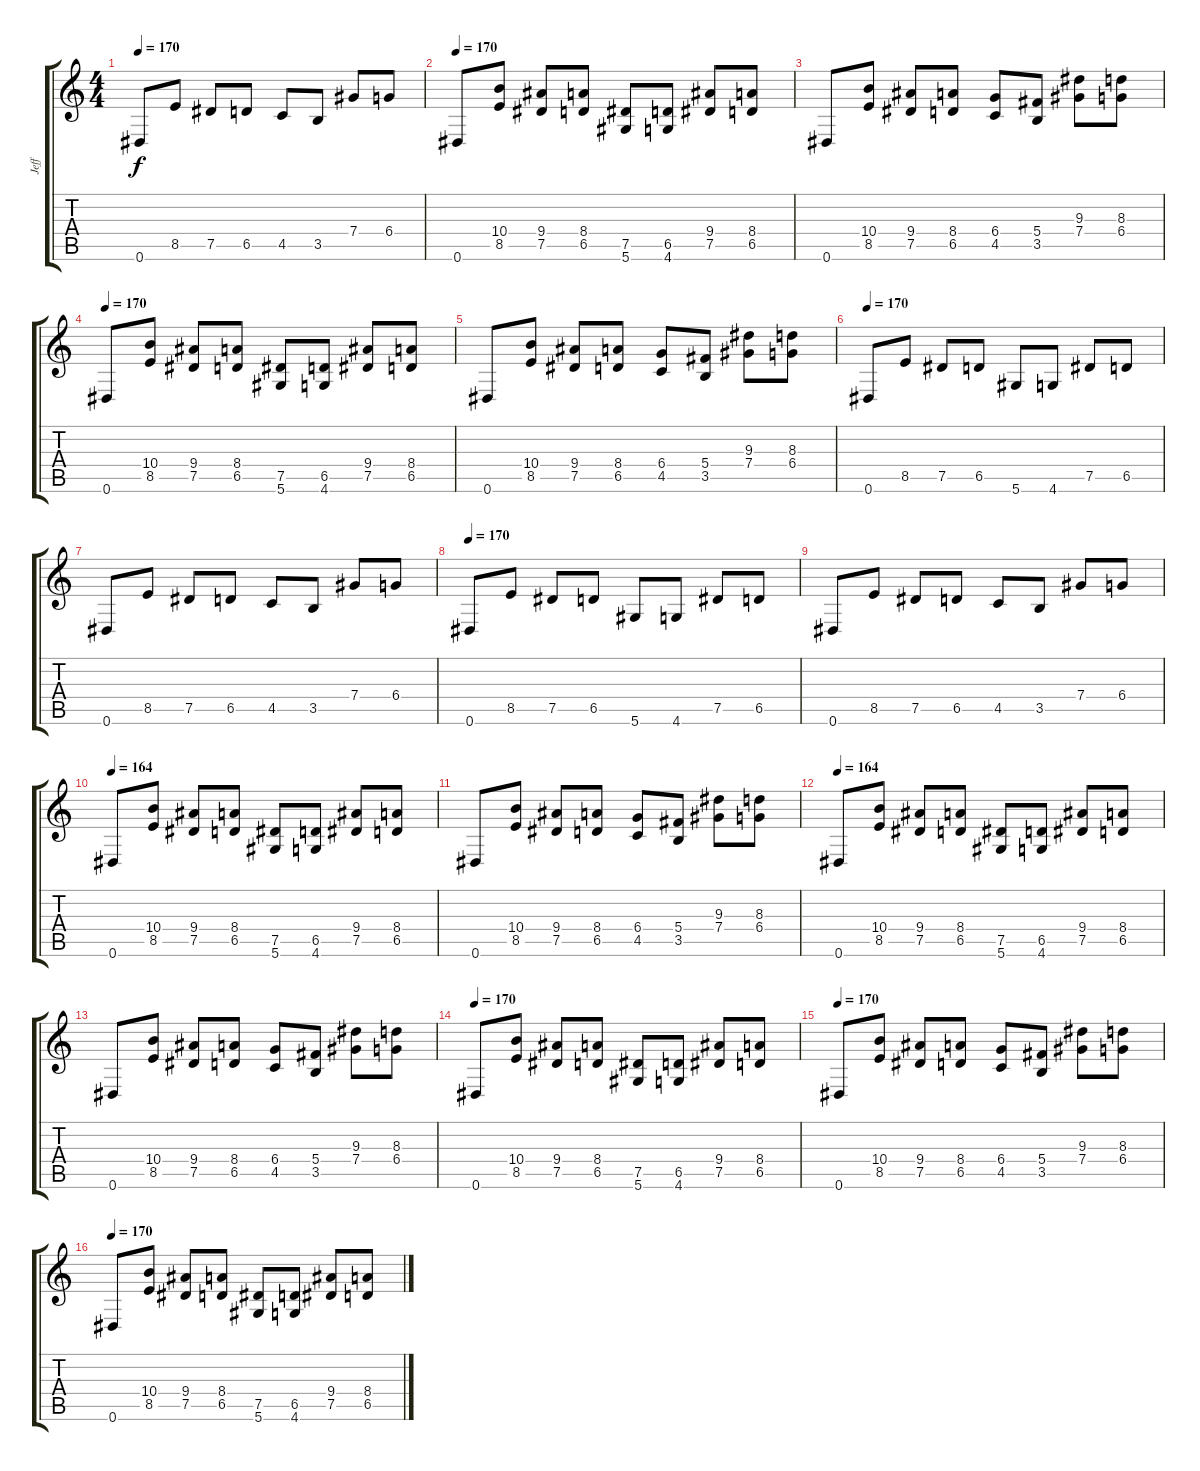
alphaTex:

\track ("Jeff" "Jeff") {instrument distortionguitar}
\staff {score tabs}
\tuning (Eb4 Bb3 Gb3 Db3 Ab2 Eb2) {hide}
\ts (4 4)
\tempo 170
\clef g2
\ks c
0.6.8{dy f} 8.5.8 7.5.8 6.5.8 4.5.8 3.5.8 7.4.8 6.4.8 |
\tempo 170
0.6.8 (10.4 8.5).8 (9.4 7.5).8 (8.4 6.5).8 (7.5 5.6).8 (6.5 4.6).8 (9.4 7.5).8 (8.4 6.5).8 |
0.6.8 (10.4 8.5).8 (9.4 7.5).8 (8.4 6.5).8 (6.4 4.5).8 (5.4 3.5).8 (9.3 7.4).8 (8.3 6.4).8 |
\tempo 170
0.6.8 (10.4 8.5).8 (9.4 7.5).8 (8.4 6.5).8 (7.5 5.6).8 (6.5 4.6).8 (9.4 7.5).8 (8.4 6.5).8 |
0.6.8 (10.4 8.5).8 (9.4 7.5).8 (8.4 6.5).8 (6.4 4.5).8 (5.4 3.5).8 (9.3 7.4).8 (8.3 6.4).8 |
\tempo 170
0.6.8 8.5.8 7.5.8 6.5.8 5.6.8 4.6.8 7.5.8 6.5.8 |
0.6.8 8.5.8 7.5.8 6.5.8 4.5.8 3.5.8 7.4.8 6.4.8 |
\tempo 170
0.6.8 8.5.8 7.5.8 6.5.8 5.6.8 4.6.8 7.5.8 6.5.8 |
0.6.8 8.5.8 7.5.8 6.5.8 4.5.8 3.5.8 7.4.8 6.4.8 |
\tempo 164
0.6.8 (10.4 8.5).8 (9.4 7.5).8 (8.4 6.5).8 (7.5 5.6).8 (6.5 4.6).8 (9.4 7.5).8 (8.4 6.5).8 |
0.6.8 (10.4 8.5).8 (9.4 7.5).8 (8.4 6.5).8 (6.4 4.5).8 (5.4 3.5).8 (9.3 7.4).8 (8.3 6.4).8 |
\tempo 164
0.6.8 (10.4 8.5).8 (9.4 7.5).8 (8.4 6.5).8 (7.5 5.6).8 (6.5 4.6).8 (9.4 7.5).8 (8.4 6.5).8 |
0.6.8 (10.4 8.5).8 (9.4 7.5).8 (8.4 6.5).8 (6.4 4.5).8 (5.4 3.5).8 (9.3 7.4).8 (8.3 6.4).8 |
\tempo 164
\tempo 170
0.6.8 (10.4 8.5).8 (9.4 7.5).8 (8.4 6.5).8 (7.5 5.6).8 (6.5 4.6).8 (9.4 7.5).8 (8.4 6.5).8 |
\tempo 170
0.6.8 (10.4 8.5).8 (9.4 7.5).8 (8.4 6.5).8 (6.4 4.5).8 (5.4 3.5).8 (9.3 7.4).8 (8.3 6.4).8 |
\tempo 164
\tempo 170
0.6.8 (10.4 8.5).8 (9.4 7.5).8 (8.4 6.5).8 (7.5 5.6).8 (6.5 4.6).8 (9.4 7.5).8 (8.4 6.5).8
